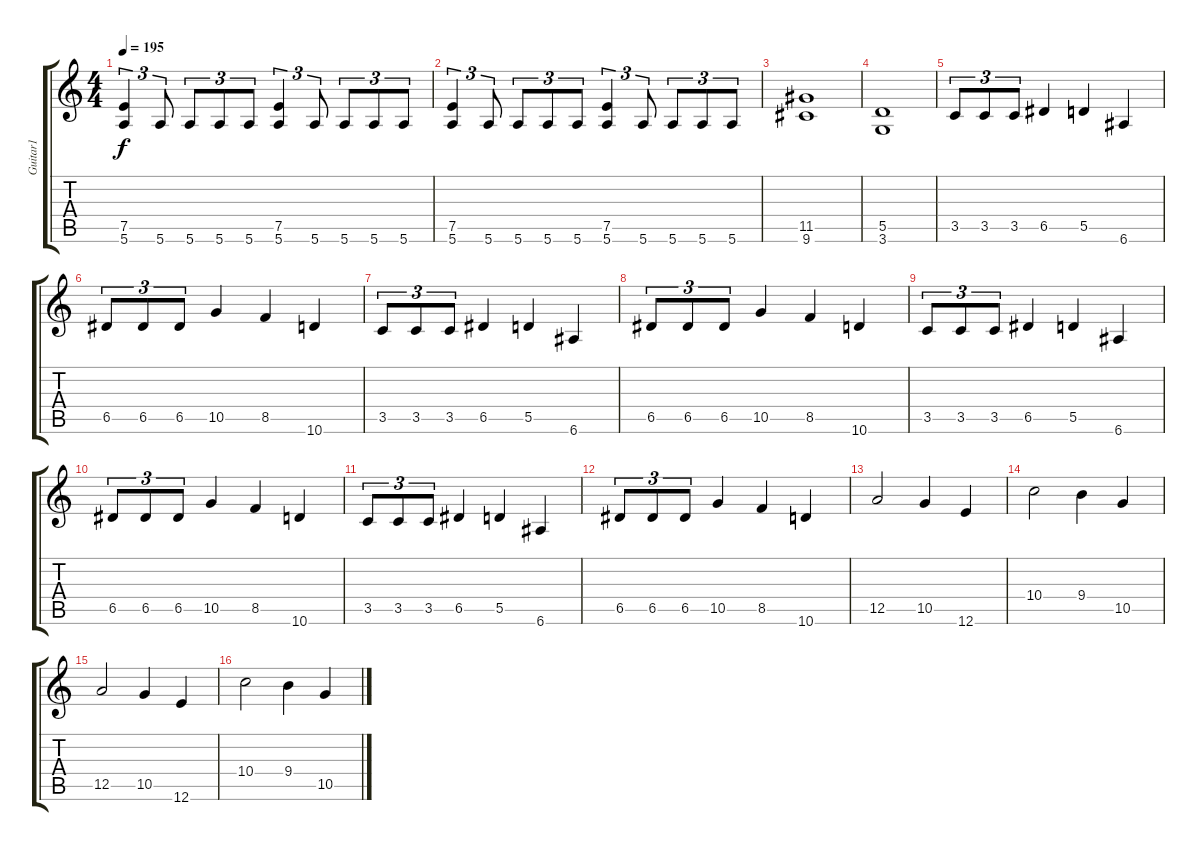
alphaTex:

\track ("Guitar1" "Guitar1") {instrument distortionguitar}
\staff {score tabs}
\tuning (E4 B3 G3 D3 A2 E2) {hide}
\ts (4 4)
\tempo 195
\clef g2
\ks c
(7.5 5.6).4{tu (3 2) dy f} 5.6.8{tu (3 2)} 5.6.8{tu (3 2)} 5.6.8{tu (3 2)} 5.6.8{tu (3 2)} (7.5 5.6).4{tu (3 2)} 5.6.8{tu (3 2)} 5.6.8{tu (3 2)} 5.6.8{tu (3 2)} 5.6.8{tu (3 2)} |
(7.5 5.6).4{tu (3 2)} 5.6.8{tu (3 2)} 5.6.8{tu (3 2)} 5.6.8{tu (3 2)} 5.6.8{tu (3 2)} (7.5 5.6).4{tu (3 2)} 5.6.8{tu (3 2)} 5.6.8{tu (3 2)} 5.6.8{tu (3 2)} 5.6.8{tu (3 2)} |
(11.5 9.6).1 |
(5.5 3.6).1 |
3.5.8{tu (3 2)} 3.5.8{tu (3 2)} 3.5.8{tu (3 2)} 6.5.4 5.5.4 6.6.4 |
6.5.8{tu (3 2)} 6.5.8{tu (3 2)} 6.5.8{tu (3 2)} 10.5.4 8.5.4 10.6.4 |
3.5.8{tu (3 2)} 3.5.8{tu (3 2)} 3.5.8{tu (3 2)} 6.5.4 5.5.4 6.6.4 |
6.5.8{tu (3 2)} 6.5.8{tu (3 2)} 6.5.8{tu (3 2)} 10.5.4 8.5.4 10.6.4 |
3.5.8{tu (3 2)} 3.5.8{tu (3 2)} 3.5.8{tu (3 2)} 6.5.4 5.5.4 6.6.4 |
6.5.8{tu (3 2)} 6.5.8{tu (3 2)} 6.5.8{tu (3 2)} 10.5.4 8.5.4 10.6.4 |
3.5.8{tu (3 2)} 3.5.8{tu (3 2)} 3.5.8{tu (3 2)} 6.5.4 5.5.4 6.6.4 |
6.5.8{tu (3 2)} 6.5.8{tu (3 2)} 6.5.8{tu (3 2)} 10.5.4 8.5.4 10.6.4 |
12.5.2 10.5.4 12.6.4 |
10.4.2 9.4.4 10.5.4 |
12.5.2 10.5.4 12.6.4 |
10.4.2 9.4.4 10.5.4
